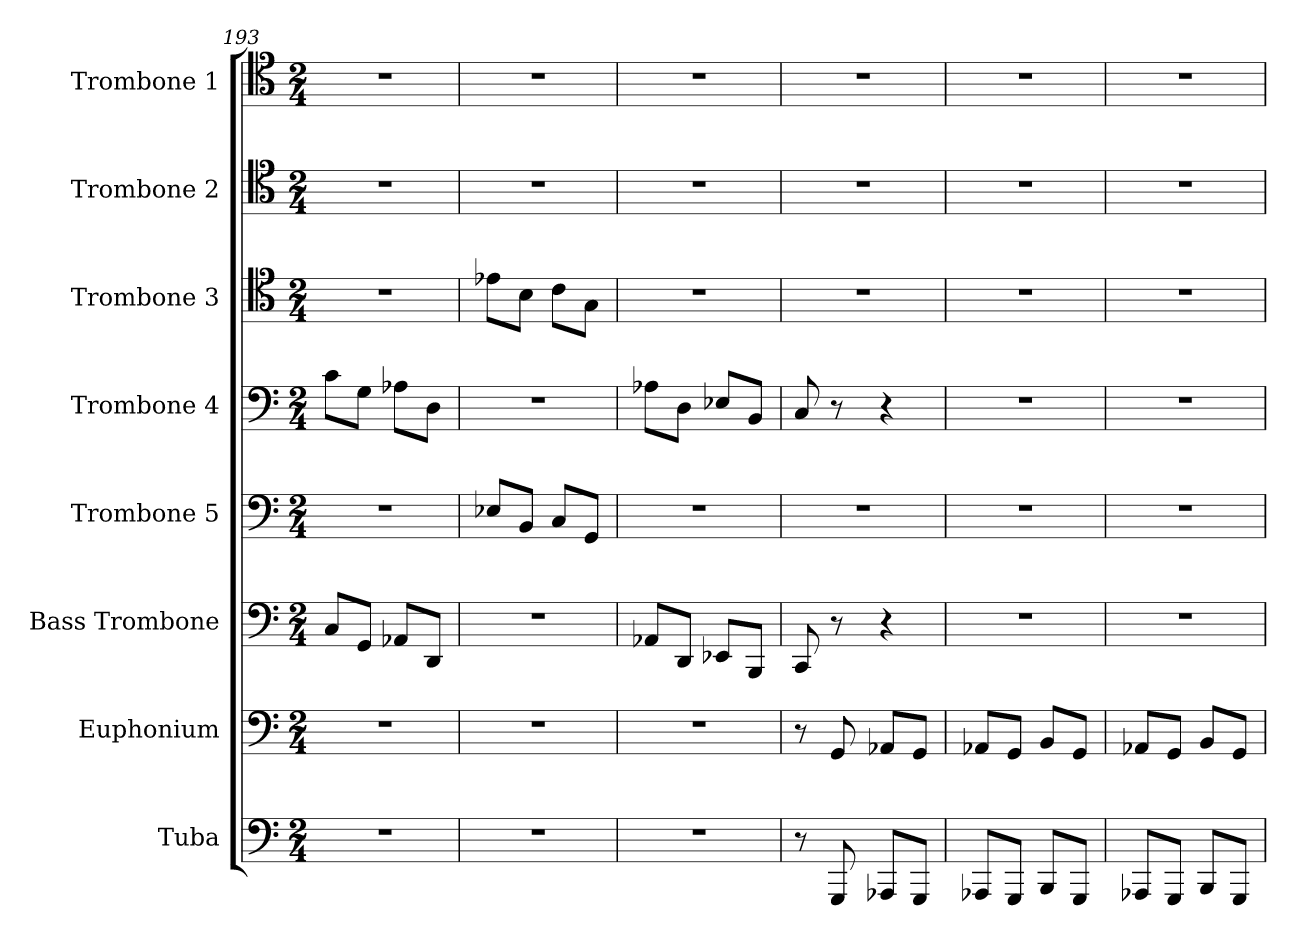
**kern	**kern	**kern	**kern	**kern	**kern	**kern	**kern
*part8	*part7	*part6	*part5	*part4	*part3	*part2	*part1
*staff8	*staff7	*staff6	*staff5	*staff4	*staff3	*staff2	*staff1
*I"Tuba	*I"Euphonium	*I"Bass Trombone	*I"Trombone 5	*I"Trombone 4	*I"Trombone 3	*I"Trombone 2	*I"Trombone 1
*I'Tba.	*I'Euph.	*I'B. Tbn.	*I'Tbn. 5	*I'Tbn. 4	*I'Tbn. 3	*I'Tbn. 2	*I'Tbn. 1
*clefF4	*clefF4	*clefF4	*clefF4	*clefF4	*clefC4	*clefC4	*clefC4
*k[]	*k[]	*k[]	*k[]	*k[]	*k[]	*k[]	*k[]
*M2/4	*M2/4	*M2/4	*M2/4	*M2/4	*M2/4	*M2/4	*M2/4
=193	=193	=193	=193	=193	=193	=193	=193
2r	2r	8C/L	2r	8c\L	2r	2r	2r
.	.	8GG/J	.	8G\J	.	.	.
.	.	8AA-X/L	.	8A-X\L	.	.	.
.	.	8DD/J	.	8D\J	.	.	.
!!LO:PB:g=z
=194	=194	=194	=194	=194	=194	=194	=194
2r	2r	2r	8E-X/L	2r	8e-X\L	2r	2r
.	.	.	8BB/J	.	8B\J	.	.
.	.	.	8C/L	.	8c\L	.	.
.	.	.	8GG/J	.	8G\J	.	.
=195	=195	=195	=195	=195	=195	=195	=195
2r	2r	8AA-X/L	2r	8A-X\L	2r	2r	2r
.	.	8DD/J	.	8D\J	.	.	.
.	.	8EE-X/L	.	8E-X/L	.	.	.
.	.	8BBB/J	.	8BB/J	.	.	.
=196	=196	=196	=196	=196	=196	=196	=196
8r	8r	8CC/	2r	8C/	2r	2r	2r
8GGG/	8GG/	8r	.	8r	.	.	.
8AAA-X/L	8AA-X/L	4r	.	4r	.	.	.
8GGG/J	8GG/J	.	.	.	.	.	.
=197	=197	=197	=197	=197	=197	=197	=197
8AAA-X/L	8AA-X/L	2r	2r	2r	2r	2r	2r
8GGG/J	8GG/J	.	.	.	.	.	.
8BBB/L	8BB/L	.	.	.	.	.	.
8GGG/J	8GG/J	.	.	.	.	.	.
=198	=198	=198	=198	=198	=198	=198	=198
8AAA-X/L	8AA-X/L	2r	2r	2r	2r	2r	2r
8GGG/J	8GG/J	.	.	.	.	.	.
8BBB/L	8BB/L	.	.	.	.	.	.
8GGG/J	8GG/J	.	.	.	.	.	.
=	=	=	=	=	=	=	=
*-	*-	*-	*-	*-	*-	*-	*-
